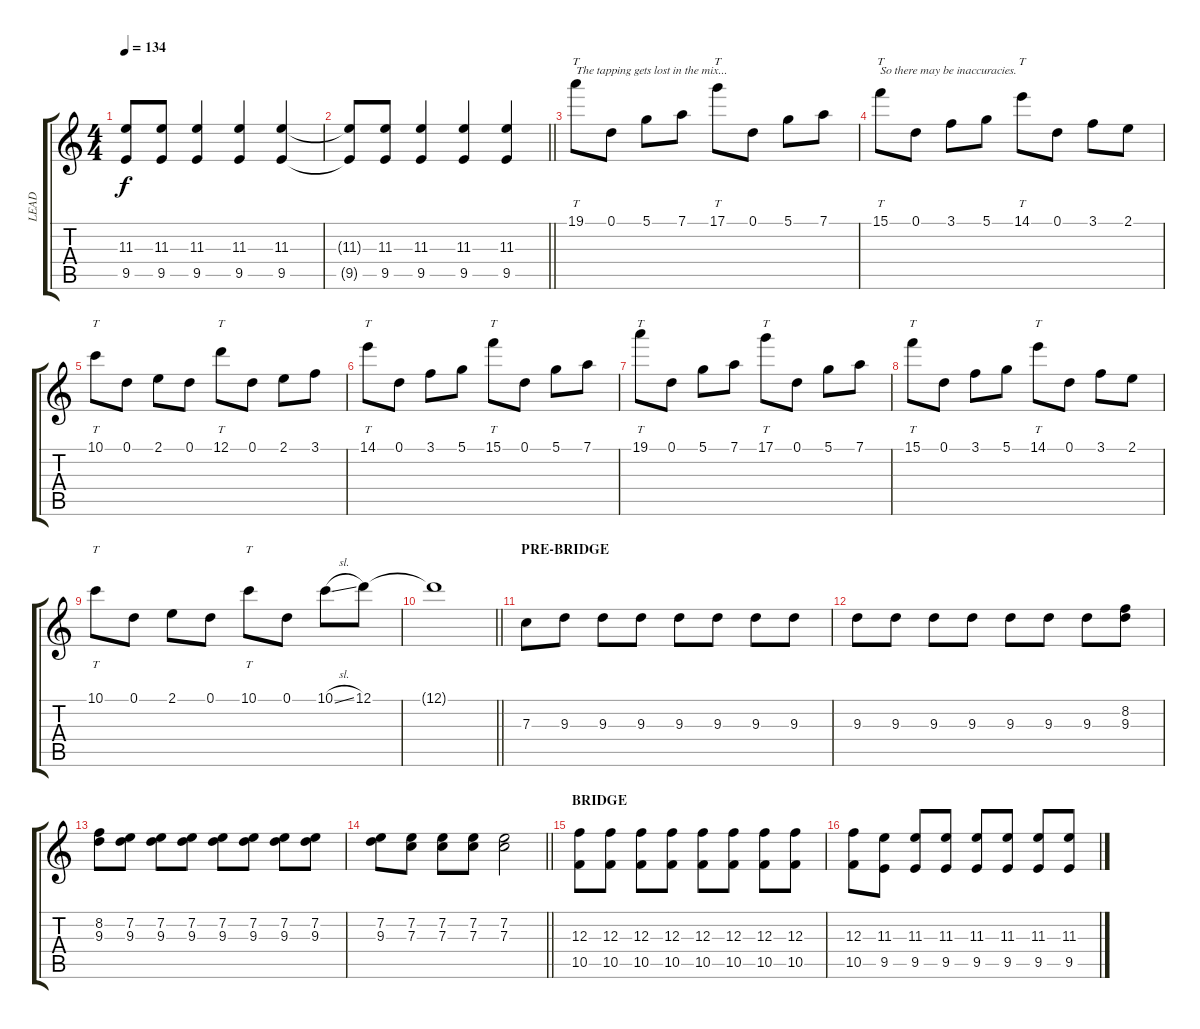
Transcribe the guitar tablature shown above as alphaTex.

\track ("LEAD" "LEAD") {instrument overdrivenguitar}
\staff {score tabs}
\tuning (D4 A3 F3 C3 G2 C2) {hide}
\ts (4 4)
\tempo 134
\clef g2
\ks c
(11.3 9.5).8{dy f} (11.3 9.5).8 (11.3 9.5).4 (11.3 9.5).4 (11.3 9.5).4 |
\barLineRight lightlight
(11.3{t} 9.5{t}).8 (11.3 9.5).8 (11.3 9.5).4 (11.3 9.5).4 (11.3 9.5).4 |
\section ("" "")
19.1.8{tt txt "The tapping gets lost in the mix..."} 0.1.8 5.1.8 7.1.8 17.1.8{tt} 0.1.8 5.1.8 7.1.8 |
15.1.8{tt txt "So there may be inaccuracies."} 0.1.8 3.1.8 5.1.8 14.1.8{tt} 0.1.8 3.1.8 2.1.8 |
10.1.8{tt} 0.1.8 2.1.8 0.1.8 12.1.8{tt} 0.1.8 2.1.8 3.1.8 |
14.1.8{tt} 0.1.8 3.1.8 5.1.8 15.1.8{tt} 0.1.8 5.1.8 7.1.8 |
19.1.8{tt} 0.1.8 5.1.8 7.1.8 17.1.8{tt} 0.1.8 5.1.8 7.1.8 |
15.1.8{tt} 0.1.8 3.1.8 5.1.8 14.1.8{tt} 0.1.8 3.1.8 2.1.8 |
10.1.8{tt} 0.1.8 2.1.8 0.1.8 10.1.8{tt} 0.1.8 10.1{sl}.8 12.1.8 |
\barLineRight lightlight
12.1{t}.1 |
\section ("" "PRE-BRIDGE")
7.3.8 9.3.8 9.3.8 9.3.8 9.3.8 9.3.8 9.3.8 9.3.8 |
9.3.8 9.3.8 9.3.8 9.3.8 9.3.8 9.3.8 9.3.8 (8.2 9.3).8 |
(8.2 9.3).8 (7.2 9.3).8 (7.2 9.3).8 (7.2 9.3).8 (7.2 9.3).8 (7.2 9.3).8 (7.2 9.3).8 (7.2 9.3).8 |
\barLineRight lightlight
(7.2 9.3).8 (7.2 7.3).8 (7.2 7.3).8 (7.2 7.3).8 (7.2 7.3).2 |
\section ("" "BRIDGE")
(12.3 10.5).8 (12.3 10.5).8 (12.3 10.5).8 (12.3 10.5).8 (12.3 10.5).8 (12.3 10.5).8 (12.3 10.5).8 (12.3 10.5).8 |
(12.3 10.5).8 (11.3 9.5).8 (11.3 9.5).8 (11.3 9.5).8 (11.3 9.5).8 (11.3 9.5).8 (11.3 9.5).8 (11.3 9.5).8
